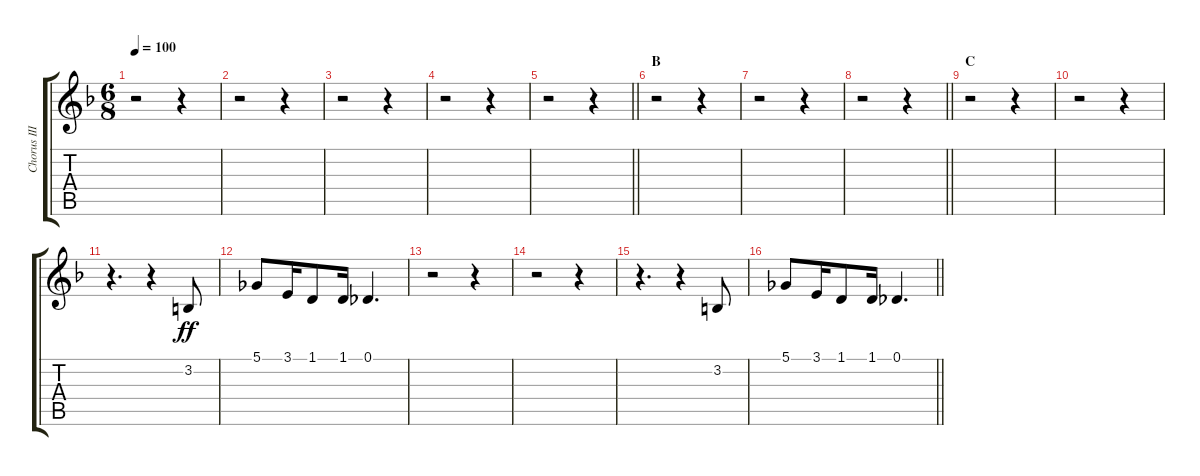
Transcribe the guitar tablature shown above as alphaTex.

\track ("Chorus III" "Chorus III") {instrument voiceoohs}
\staff {score tabs}
\tuning (Db4 Ab3 E3 B2 Gb2 B1) {hide}
\ts (6 8)
\tempo 100
\clef g2
\ks f
r.2{dy ff} r.4 |
r.2 r.4 |
r.2 r.4 |
r.2 r.4 |
\barLineRight lightlight
r.2 r.4 |
\section ("" "B")
r.2 r.4 |
r.2 r.4 |
\barLineRight lightlight
r.2 r.4 |
\section ("" "C")
r.2 r.4 |
r.2 r.4 |
r.4{d} r.4 3.2.8 |
5.1.8 3.1.16 1.1.8 1.1.16 0.1.4{d} |
r.2 r.4 |
r.2 r.4 |
r.4{d} r.4 3.2.8 |
\barLineRight lightlight
5.1.8 3.1.16 1.1.8 1.1.16 0.1.4{d}
